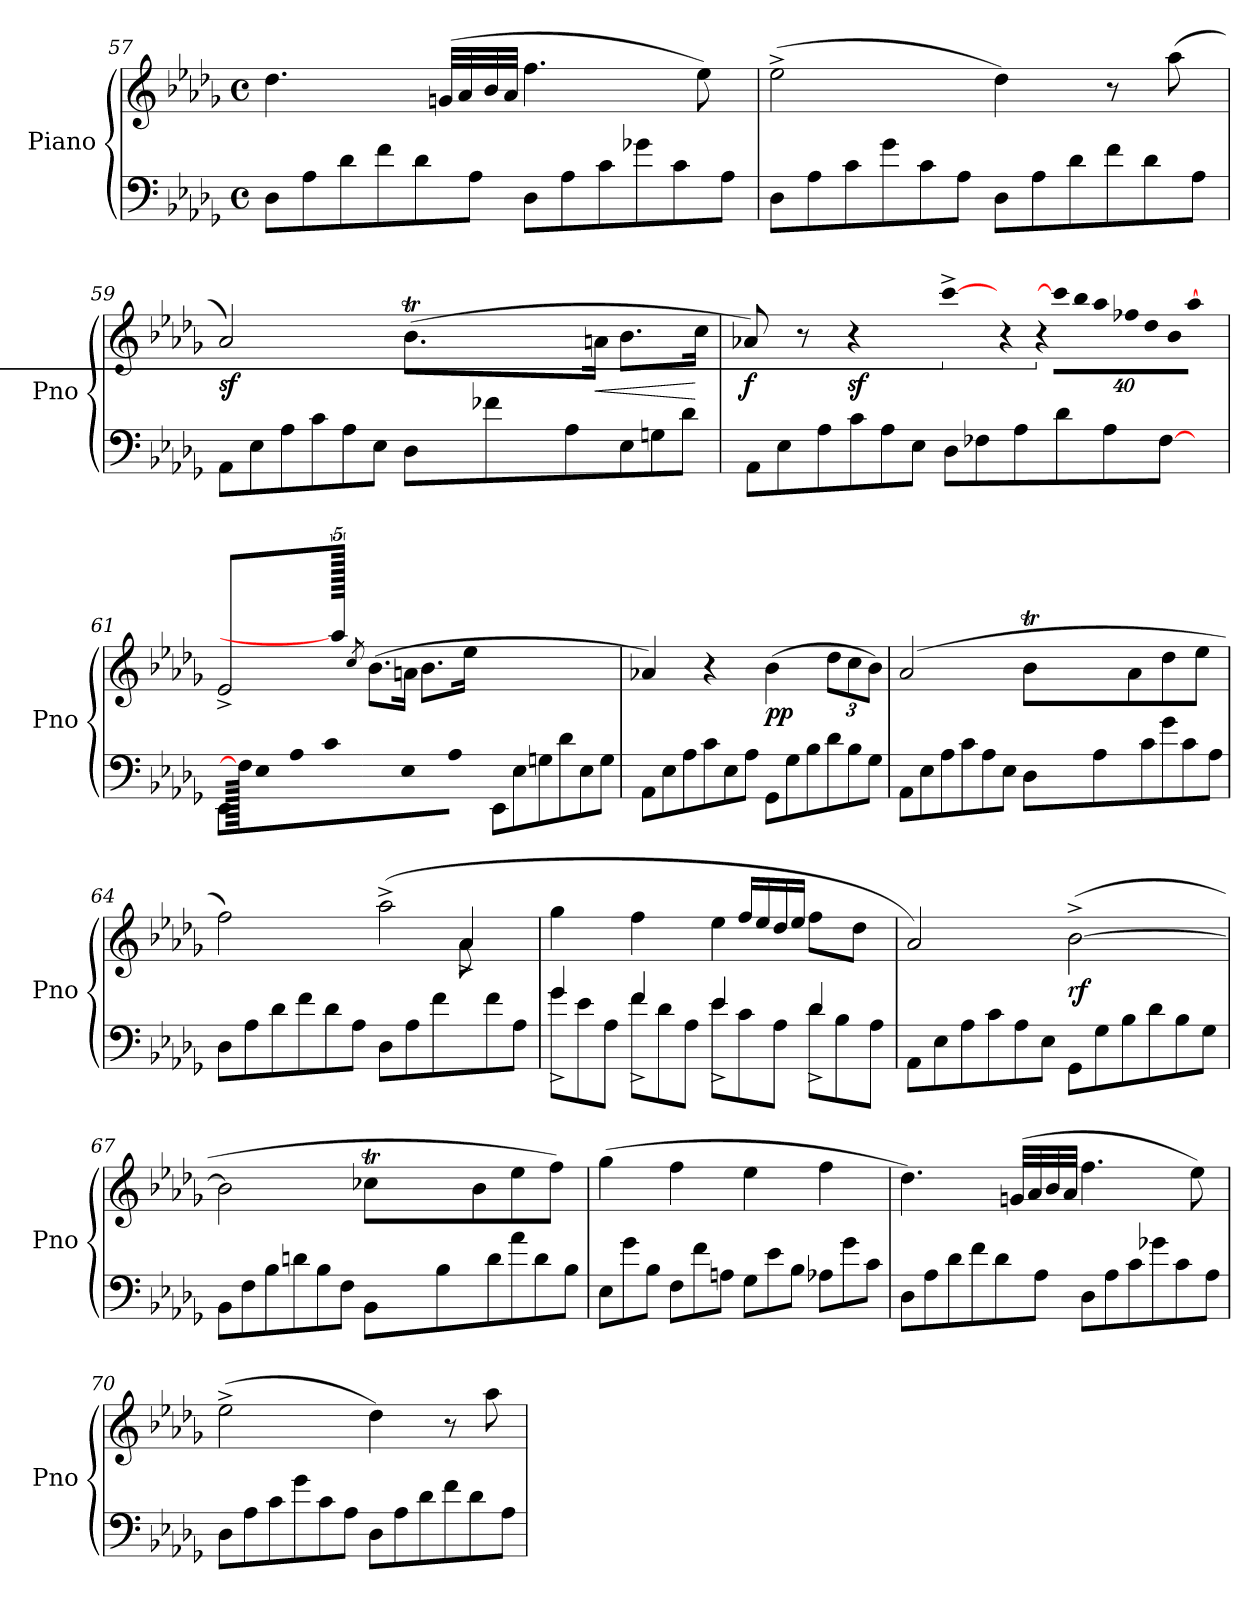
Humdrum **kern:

**kern	**kern	**dynam
*part1	*part1	*part1
*staff2	*staff1	*staff1/2
*I"Piano	*	*
*I'Pno	*	*
*clefF4	*clefG2	*
*k[b-e-a-d-g-]	*k[b-e-a-d-g-]	*
*M4/4	*M4/4	*
*met(c)	*met(c)	*
*Xtuplet	*	*
=57	=57	=57
12D-\L	4.dd-\	.
12A-\	.	.
12d-\	.	.
12f\	.	.
12d-\	.	.
.	(>32gn/LLL	.
.	32a-/	.
12A-\J	.	.
.	32b-/	.
.	32a-/JJJ	.
12D-\L	4.ff\	.
12A-\	.	.
12c\	.	.
12g-X\	.	.
12c\	.	.
.	8ee-\)	.
12A-\J	.	.
!!LO:LB:g=z
=58	=58	=58
12D-\L	(>2ee-^\	.
12A-\	.	.
12c\	.	.
12g-\	.	.
12c\	.	.
12A-\J	.	.
12D-\L	4dd-\)	.
12A-\	.	.
12d-\	.	.
12f\	8r	.
12d-\	.	.
.	(>8aa-\	.
12A-\J	.	.
!!LO:LB:g=z
=59	=59	=59
*	*^	*
!	!	!	!LO:DY:b
12AA-\L	2a-/)	48%25ryy	sf
12E-\	.	.	.
12A-\	.	.	.
12c\	.	.	.
12A-\	.	.	.
12E-\J	.	.	.
12D-\L	(>8.b-T\L	.	.
*	*	*Xtuplet	*
.	.	48ccyy	.
.	.	48b-yy	.
.	.	48ccyy	.
12f-X\	.	48b-yy	.
.	.	48ccyy	.
.	.	48b-yy	.
.	.	48ccyy	.
12A-\	.	48b-yy	.
!	!	!	!LO:HP:b
.	16an\Jk	4ryy	<
12E-\	8.b-\L	.	.
12Gn\	.	.	.
12d-\J	.	.	.
.	16cc\Jk	16ryy	[
=60	=60	=60	=60
!	!	!	!LO:DY:b
*	*v	*v	*
640ryy	8a-X/)	f
12AA-\L	.	.
12E-\	.	.
.	8r	.
12A-\	.	.
!	!	!LO:DY:b
.	4r	sf
12c\	.	.
12A-\	.	.
12E-\J	.	.
*	*tuplet	*
!	!LO:N:vis=4	!
.	[960%137ccc^\	.
12D-\L	.	.
12F-X\	.	.
!	!LO:N:vis=8	!
.	1920%137r	.
12A-\	.	.
!	!LO:N:vis=16	!
.	640%23r	.
!	!LO:N:vis=16	!
.	640%23ccc\LL]	.
12d-\	.	.
!	!LO:N:vis=16	!
.	640%23bb-\	.
!	!LO:N:vis=16	!
.	640%23aa-\	.
12A-\	.	.
!	!LO:N:vis=16	!
.	640%23ff-X\	.
!	!LO:N:vis=16	!
.	640%23dd-\	.
[1920%157F-\J	.	.
!	!LO:N:vis=16	!
.	640%23b-\	.
.	[320%11aa-\JJ	.
=61	=61	=61
12EE-\L	2e-^/	.
640F-\J]	.	.
12E-\	.	.
12A-\	.	.
12c\	.	.
12E-\	.	.
12A-\J	.	.
.	640aa-\JJ]	.
.	8qcc/	.
12EE-\L	(>8.b-\L	.
12E-\	.	.
12Gn\	.	.
.	16an\Jk	.
12d-\	8.b-\L	.
12E-\	.	.
12G\J	.	.
.	16ee-\Jk	.
!!LO:LB:g=z
=62	=62	=62
!	!	!LO:DY:b=2
12AA-\L	4a-X/)	other-dynamics
12E-\	.	.
12A-\	.	.
12c\	4r	.
12E-\	.	.
12A-\J	.	.
!	!	!LO:DY:b
12GG-\L	(>4b-\	pp
12G-\	.	.
12B-\	.	.
*	*Xbrackettup	*
12d-\	12dd-\L	.
12B-\	12cc\	.
12G-\J	12b-\J)	.
!!LO:LB:g=z
=63	=63	=63
*	*^	*
12AA-\L	(>2a-/	2ryy	.
12E-\	.	.	.
12A-\	.	.	.
12c\	.	.	.
12A-\	.	.	.
12E-\J	.	.	.
*	*	*Xtuplet	*
12D-\L	8b-T\L	48ryy	.
.	.	48ccyy	.
.	.	48b-yy	.
.	.	48ccyy	.
12A-\	.	48b-yy	.
.	.	48ccyy	.
.	8a-\	4.ryy	.
12c\	.	.	.
12g-\	8dd-\	.	.
12c\	.	.	.
.	8ee-\J	.	.
12A-\J	.	.	.
=64	=64	=64	=64
*	*	*^	*
12D-\L	2ff\)	2.ryy	2.ryy	.
12A-\	.	.	.	.
12d-\	.	.	.	.
12f\	.	.	.	.
12d-\	.	.	.	.
12A-\J	.	.	.	.
12D-\L	(>2aa-^\	.	.	.
12A-\	.	.	.	.
12f\	.	.	.	.
12ryy	.	4a-^/	12a-\	.
12f\	.	.	6ryy	.
12A-\J	.	.	.	.
*	*	*v	*v	*
=65	=65	=65	=65
*^	*	*	*
12g-\L	4g-^/	4gg-\	2ryy	.
12e-\	.	.	.	.
12A-\J	.	.	.	.
12f\L	4f^/	4ff\	.	.
12d-\	.	.	.	.
12A-\J	.	.	.	.
12e-\L	4e-^/	4ee-\	12ryy	.
12c\	.	.	24ff/LL	.
.	.	.	24ee-/	.
12A-\J	.	.	24dd-/	.
.	.	.	24ee-/JJ	.
12d-\L	4d-^/	8ff\L	4ryy	.
12B-\	.	.	.	.
.	.	8dd-\J	.	.
12A-\J	.	.	.	.
*v	*v	*	*	*
*	*v	*v	*
!!LO:LB:g=z
=66	=66	=66
12AA-\L	2a-/)	.
12E-\	.	.
12A-\	.	.
12c\	.	.
12A-\	.	.
12E-\J	.	.
!	!	!LO:DY:b
12GG-\L	(>[2b-^\	rf
12G-\	.	.
12B-\	.	.
12d-\	.	.
12B-\	.	.
12G-\J	.	.
!!LO:PB:g=z
=67	=67	=67
*	*^	*
12BB-\L	2b-\]	2ryy	.
12F\	.	.	.
12B-\	.	.	.
12dn\	.	.	.
12B-\	.	.	.
12F\J	.	.	.
12BB-\L	8cc-XT\L	48ryy	.
.	.	48dd-yy	.
.	.	48cc-yy	.
.	.	48dd-yy	.
12B-\	.	48cc-yy	.
.	.	48dd-yy	.
.	8b-\	4.ryy	.
12d\	.	.	.
12a-\	8ee-\	.	.
12d\	.	.	.
.	8ff\J)	.	.
12B-\J	.	.	.
*	*v	*v	*
=68	=68	=68
12E-\L	(>4gg-\	.
12g-\	.	.
12B-\J	.	.
12F\L	4ff\	.
12f\	.	.
12An\J	.	.
12G-\L	4ee-\	.
12e-\	.	.
12B-\J	.	.
12A-X\L	4ff\	.
12g-\	.	.
12c\J	.	.
=69	=69	=69
12D-\L	4.dd-\)	.
12A-\	.	.
12d-\	.	.
12f\	.	.
12d-\	.	.
.	(>32gn/LLL	.
.	32a-/	.
12A-\J	.	.
.	32b-/	.
.	32a-/JJJ	.
12D-\L	4.ff\	.
12A-\	.	.
12c\	.	.
12g-X\	.	.
12c\	.	.
.	8ee-\)	.
12A-\J	.	.
!!LO:LB:g=z
=70	=70	=70
12D-\L	(>2ee-^\	.
12A-\	.	.
12c\	.	.
12g-\	.	.
12c\	.	.
12A-\J	.	.
12D-\L	4dd-\)	.
12A-\	.	.
12d-\	.	.
12f\	8r	.
12d-\	.	.
.	8aa-\	.
12A-\J	.	.
=	=	=
*-	*-	*-
